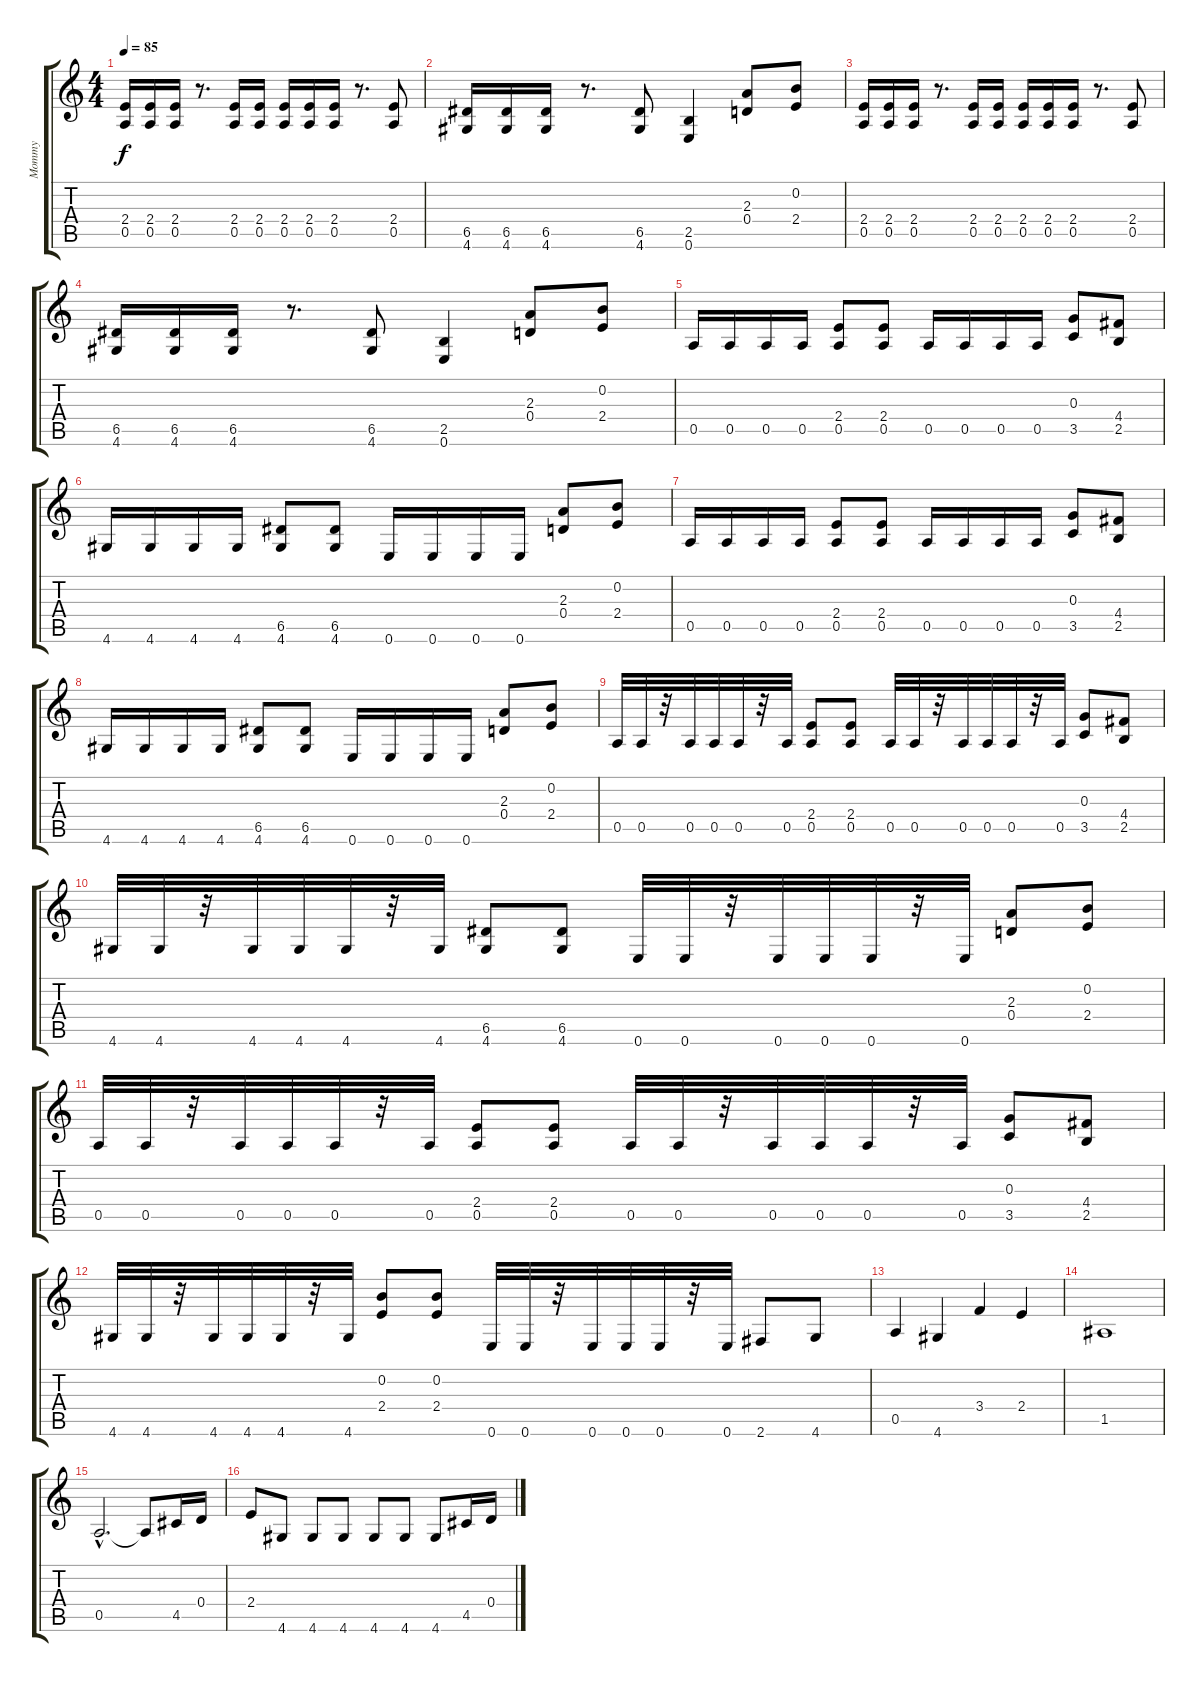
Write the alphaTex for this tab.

\track ("Mommy" "Mommy") {instrument overdrivenguitar}
\staff {score tabs}
\tuning (E4 B3 G3 D3 A2 E2) {hide}
\ts (4 4)
\tempo 85
\clef g2
\ks c
(2.4 0.5).16{dy f} (2.4 0.5).16 (2.4 0.5).16 r.8{d} (2.4 0.5).16 (2.4 0.5).16 (2.4 0.5).16 (2.4 0.5).16 (2.4 0.5).16 r.8{d} (2.4 0.5).8 |
(6.5 4.6).16 (6.5 4.6).16 (6.5 4.6).16 r.8{d} (6.5 4.6).8 (2.5 0.6).4 (2.3 0.4).8 (0.2 2.4).8 |
(2.4 0.5).16 (2.4 0.5).16 (2.4 0.5).16 r.8{d} (2.4 0.5).16 (2.4 0.5).16 (2.4 0.5).16 (2.4 0.5).16 (2.4 0.5).16 r.8{d} (2.4 0.5).8 |
(6.5 4.6).16 (6.5 4.6).16 (6.5 4.6).16 r.8{d} (6.5 4.6).8 (2.5 0.6).4 (2.3 0.4).8 (0.2 2.4).8 |
0.5.16 0.5.16 0.5.16 0.5.16 (2.4 0.5).8 (2.4 0.5).8 0.5.16 0.5.16 0.5.16 0.5.16 (0.3 3.5).8 (4.4 2.5).8 |
4.6.16 4.6.16 4.6.16 4.6.16 (6.5 4.6).8 (6.5 4.6).8 0.6.16 0.6.16 0.6.16 0.6.16 (2.3 0.4).8 (0.2 2.4).8 |
0.5.16 0.5.16 0.5.16 0.5.16 (2.4 0.5).8 (2.4 0.5).8 0.5.16 0.5.16 0.5.16 0.5.16 (0.3 3.5).8 (4.4 2.5).8 |
4.6.16 4.6.16 4.6.16 4.6.16 (6.5 4.6).8 (6.5 4.6).8 0.6.16 0.6.16 0.6.16 0.6.16 (2.3 0.4).8 (0.2 2.4).8 |
0.5.32 0.5.32 r.32 0.5.32 0.5.32 0.5.32 r.32 0.5.32 (2.4 0.5).8 (2.4 0.5).8 0.5.32 0.5.32 r.32 0.5.32 0.5.32 0.5.32 r.32 0.5.32 (0.3 3.5).8 (4.4 2.5).8 |
4.6.32 4.6.32 r.32 4.6.32 4.6.32 4.6.32 r.32 4.6.32 (6.5 4.6).8 (6.5 4.6).8 0.6.32 0.6.32 r.32 0.6.32 0.6.32 0.6.32 r.32 0.6.32 (2.3 0.4).8 (0.2 2.4).8 |
0.5.32 0.5.32 r.32 0.5.32 0.5.32 0.5.32 r.32 0.5.32 (2.4 0.5).8 (2.4 0.5).8 0.5.32 0.5.32 r.32 0.5.32 0.5.32 0.5.32 r.32 0.5.32 (0.3 3.5).8 (4.4 2.5).8 |
4.6.32 4.6.32 r.32 4.6.32 4.6.32 4.6.32 r.32 4.6.32 (0.2 2.4).8 (0.2 2.4).8 0.6.32 0.6.32 r.32 0.6.32 0.6.32 0.6.32 r.32 0.6.32 2.6.8 4.6.8 |
0.5.4 4.6.4 3.4.4 2.4.4 |
1.5.1 |
0.5{hac}.2{d} 0.5{t}.8 4.5.16{balance 4} 0.4.16 |
2.4.8 4.6.8 4.6.8{balance 8} 4.6.8 4.6.8 4.6.8 4.6.8 4.5.16{balance 4} 0.4.16
